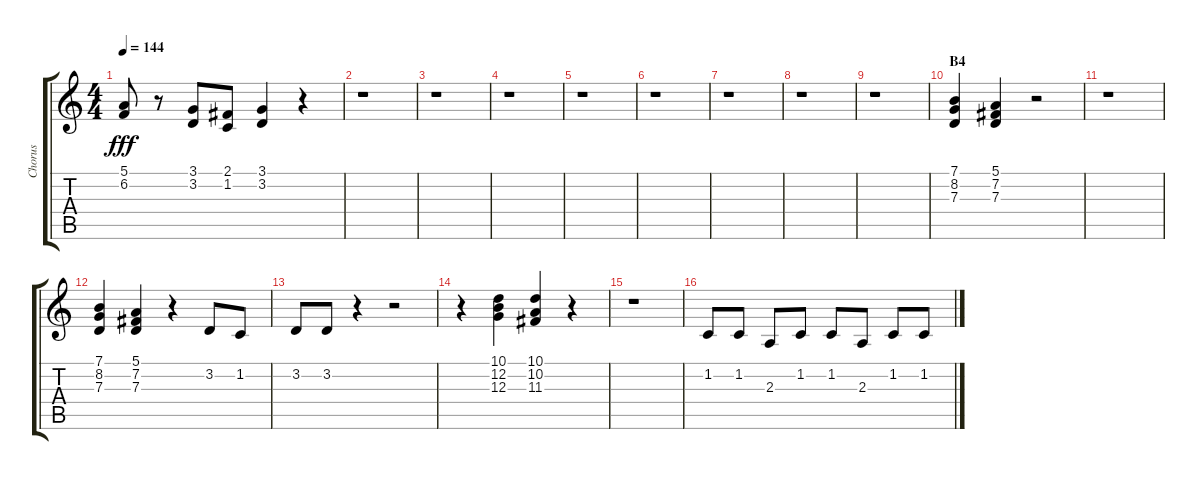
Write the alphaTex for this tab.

\track ("Chorus" "Chorus") {instrument synthvoice}
\staff {score tabs}
\tuning (E4 B3 G3 D3 A2 E2) {hide}
\ts (4 4)
\tempo 144
\clef g2
\ks c
(5.1 6.2).8{dy fff} r.8 (3.1 3.2).8 (2.1 1.2).8 (3.1 3.2).4 r.4 |
r.1 |
r.1 |
r.1 |
r.1 |
r.1 |
r.1 |
r.1 |
r.1 |
\section ("" "B4")
(7.1 8.2 7.3).4 (5.1 7.2 7.3).4 r.2 |
r.1 |
(7.1 8.2 7.3).4 (5.1 7.2 7.3).4 r.4 3.2.8 1.2.8 |
3.2.8 3.2.8 r.4 r.2 |
r.4 (10.1 12.2 12.3).4 (10.1 10.2 11.3).4 r.4 |
r.1 |
1.2.8 1.2.8 2.3.8 1.2.8 1.2.8 2.3.8 1.2.8 1.2.8
